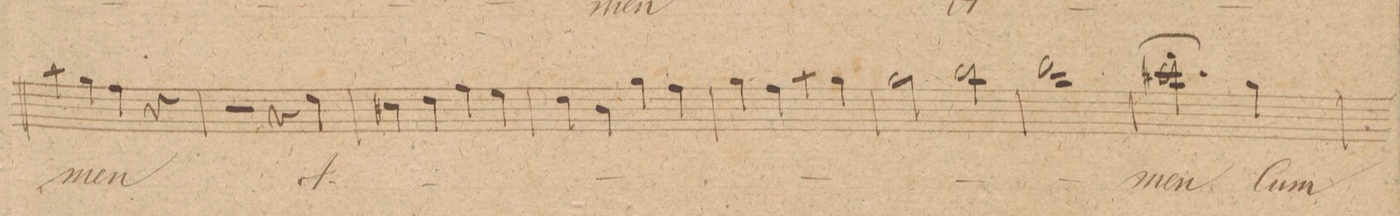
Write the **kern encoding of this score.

**kern	**text	**dynam
*I"Alto.	*	*
*clefC3	*	*
*k[f#c#g#]	*	*
*met(c|)	*	*
*M2/2	*	*
4b\	-men	.
4a\	.	.
4g#\	.	.
4r	.	.
=276	=276	=276
2r	.	.
4r	.	.
4e\	A-	.
=277	=277	=277
4d#X\	.	.
4e\	.	.
4g#\	.	.
4f#\	.	.
=278	=278	=278
4e\	.	.
4c#\	.	.
4a\	.	.
4g#\	.	.
=279	=279	=279
4a\	.	.
4g#\	.	.
4b\	.	.
4a\	.	.
=280	=280	=280
2a\	.	.
2cc#\	.	.
=281	=281	=281
1ee	.	.
=282	=282	=282
2.dd#X;\	-men	.
4a\	Cum	.
=283	=283	=283
*-	*-	*-
